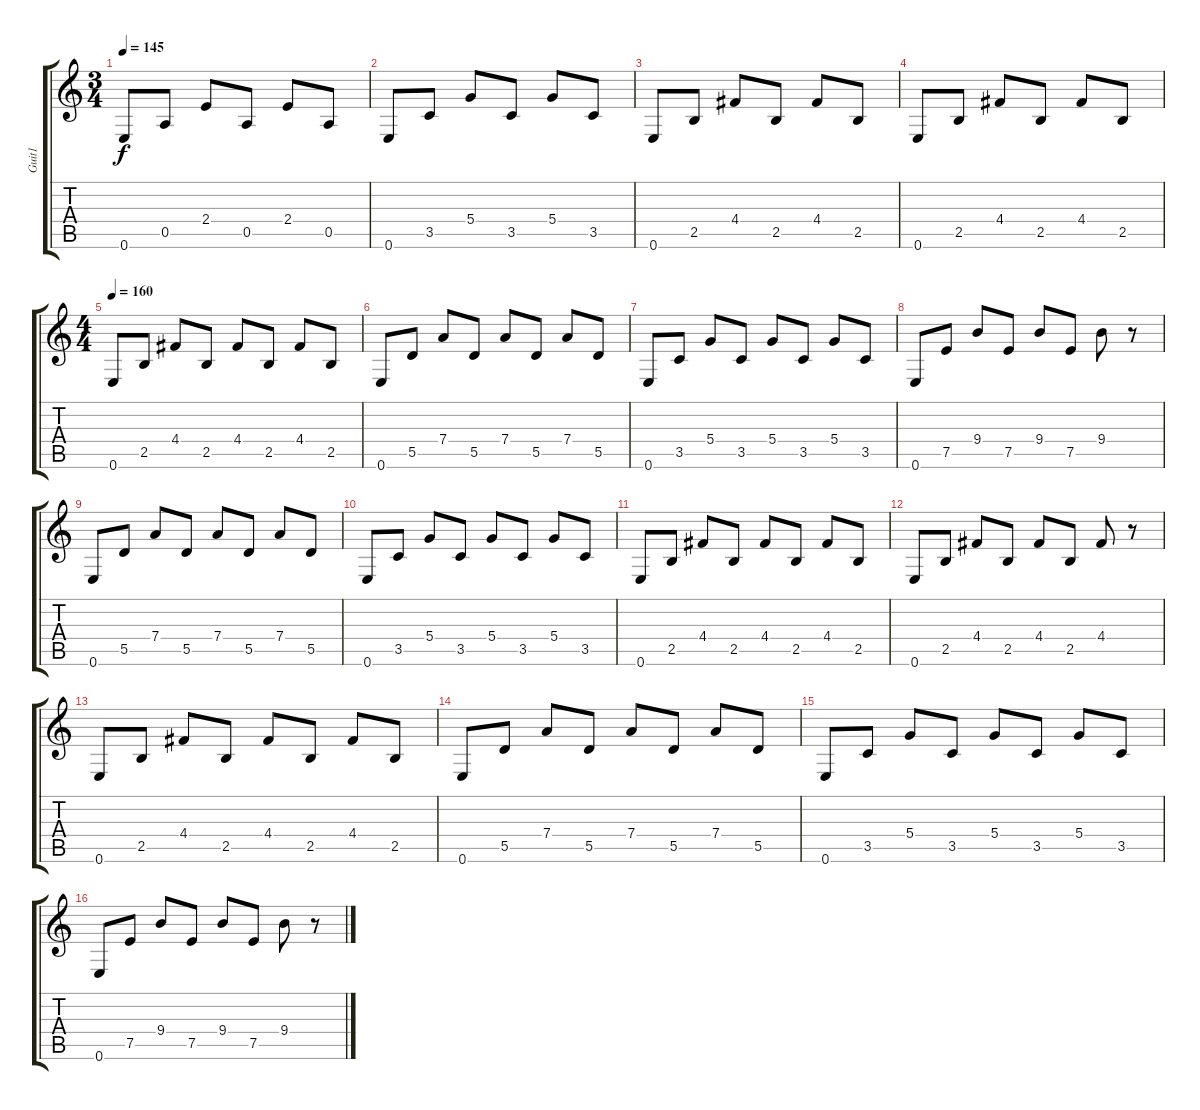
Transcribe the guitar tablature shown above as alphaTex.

\track ("Guit1" "Guit1") {instrument electricguitarclean}
\staff {score tabs}
\tuning (E4 B3 G3 D3 A2 E2) {hide}
\ts (3 4)
\tempo 145
\clef g2
\ks c
0.6.8{dy f} 0.5.8 2.4.8 0.5.8 2.4.8 0.5.8 |
0.6.8 3.5.8 5.4.8 3.5.8 5.4.8 3.5.8 |
0.6.8 2.5.8 4.4.8 2.5.8 4.4.8 2.5.8 |
0.6.8 2.5.8 4.4.8 2.5.8 4.4.8 2.5.8 |
\ts (4 4)
\tempo 160
0.6.8 2.5.8 4.4.8 2.5.8 4.4.8 2.5.8 4.4.8 2.5.8 |
0.6.8 5.5.8 7.4.8 5.5.8 7.4.8 5.5.8 7.4.8 5.5.8 |
0.6.8 3.5.8 5.4.8 3.5.8 5.4.8 3.5.8 5.4.8 3.5.8 |
0.6.8 7.5.8 9.4.8 7.5.8 9.4.8 7.5.8 9.4.8 r.8 |
0.6.8 5.5.8 7.4.8 5.5.8 7.4.8 5.5.8 7.4.8 5.5.8 |
0.6.8 3.5.8 5.4.8 3.5.8 5.4.8 3.5.8 5.4.8 3.5.8 |
0.6.8 2.5.8 4.4.8 2.5.8 4.4.8 2.5.8 4.4.8 2.5.8 |
0.6.8 2.5.8 4.4.8 2.5.8 4.4.8 2.5.8 4.4.8 r.8 |
0.6.8 2.5.8 4.4.8 2.5.8 4.4.8 2.5.8 4.4.8 2.5.8 |
0.6.8 5.5.8 7.4.8 5.5.8 7.4.8 5.5.8 7.4.8 5.5.8 |
0.6.8 3.5.8 5.4.8 3.5.8 5.4.8 3.5.8 5.4.8 3.5.8 |
0.6.8 7.5.8 9.4.8 7.5.8 9.4.8 7.5.8 9.4.8 r.8
